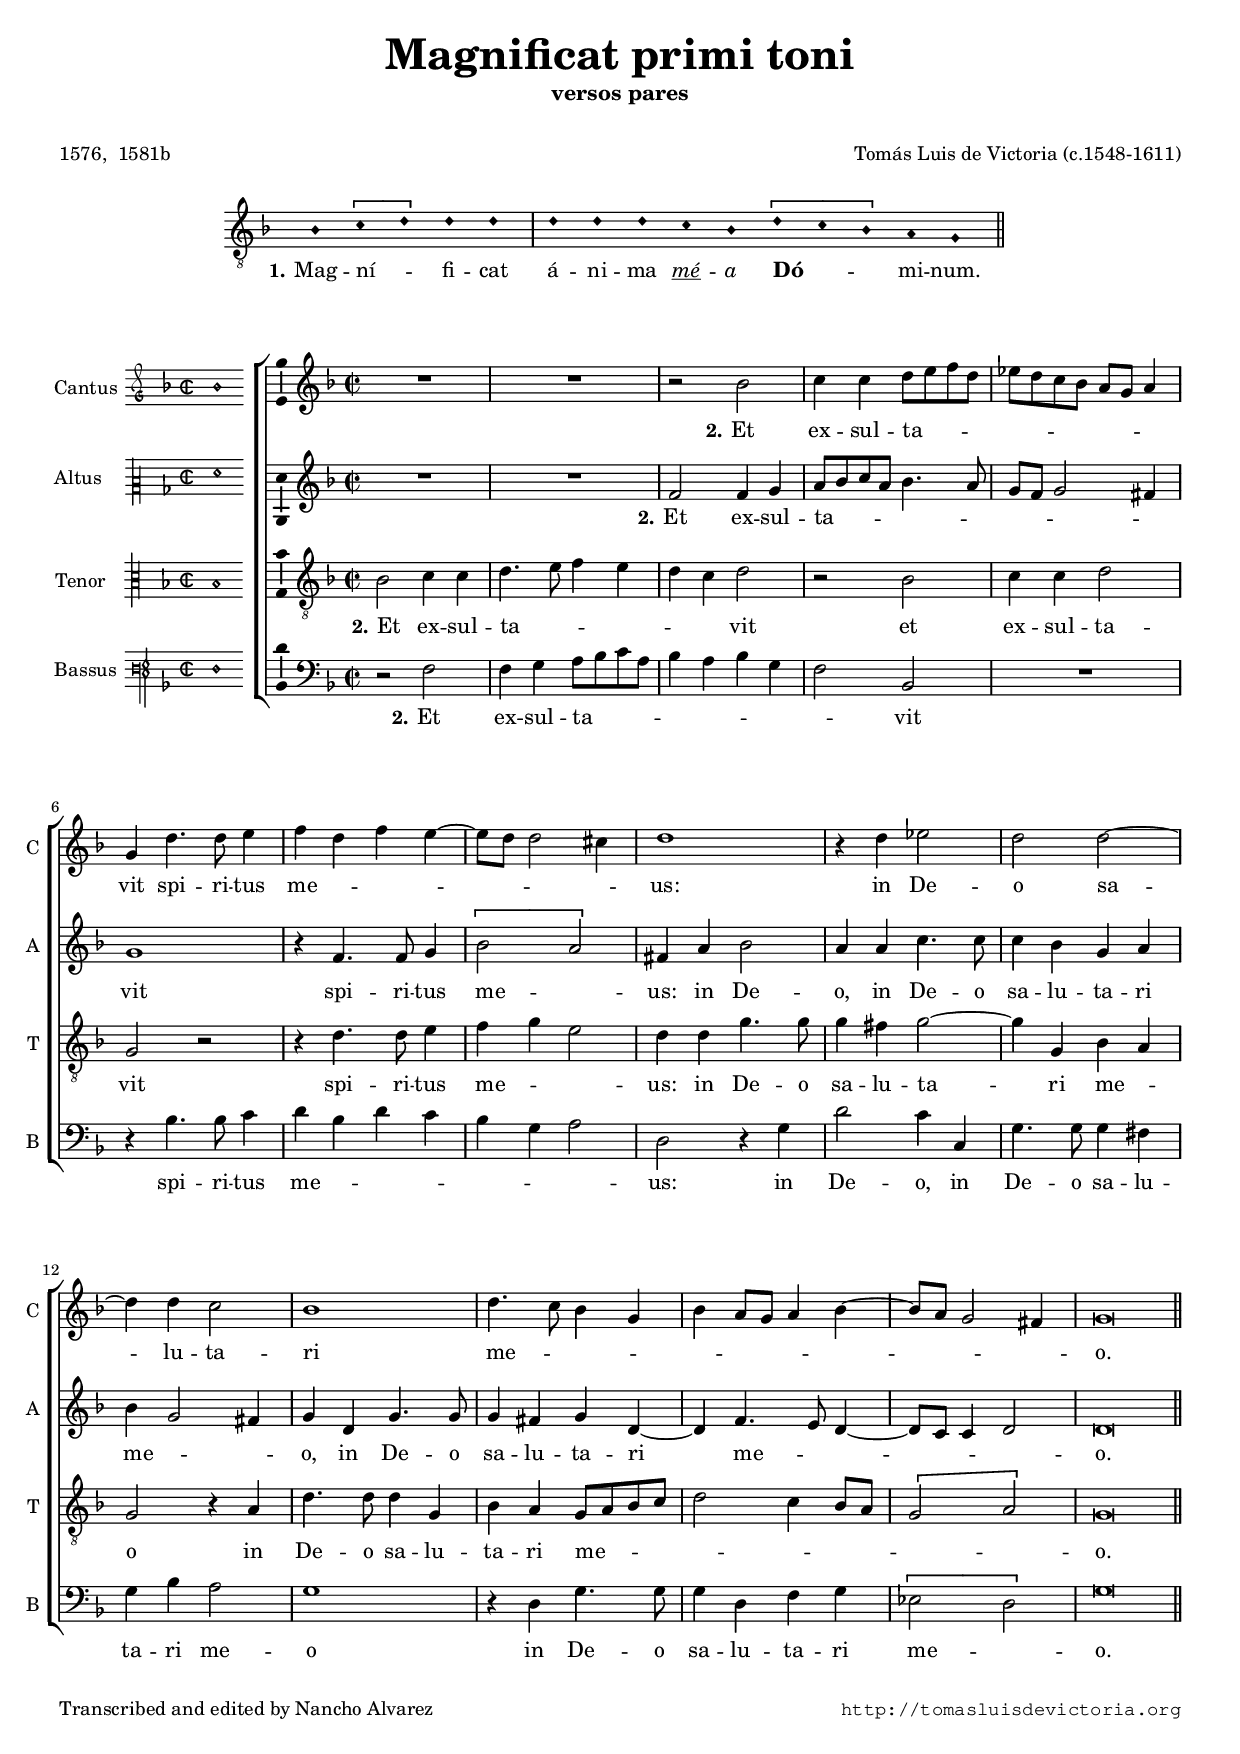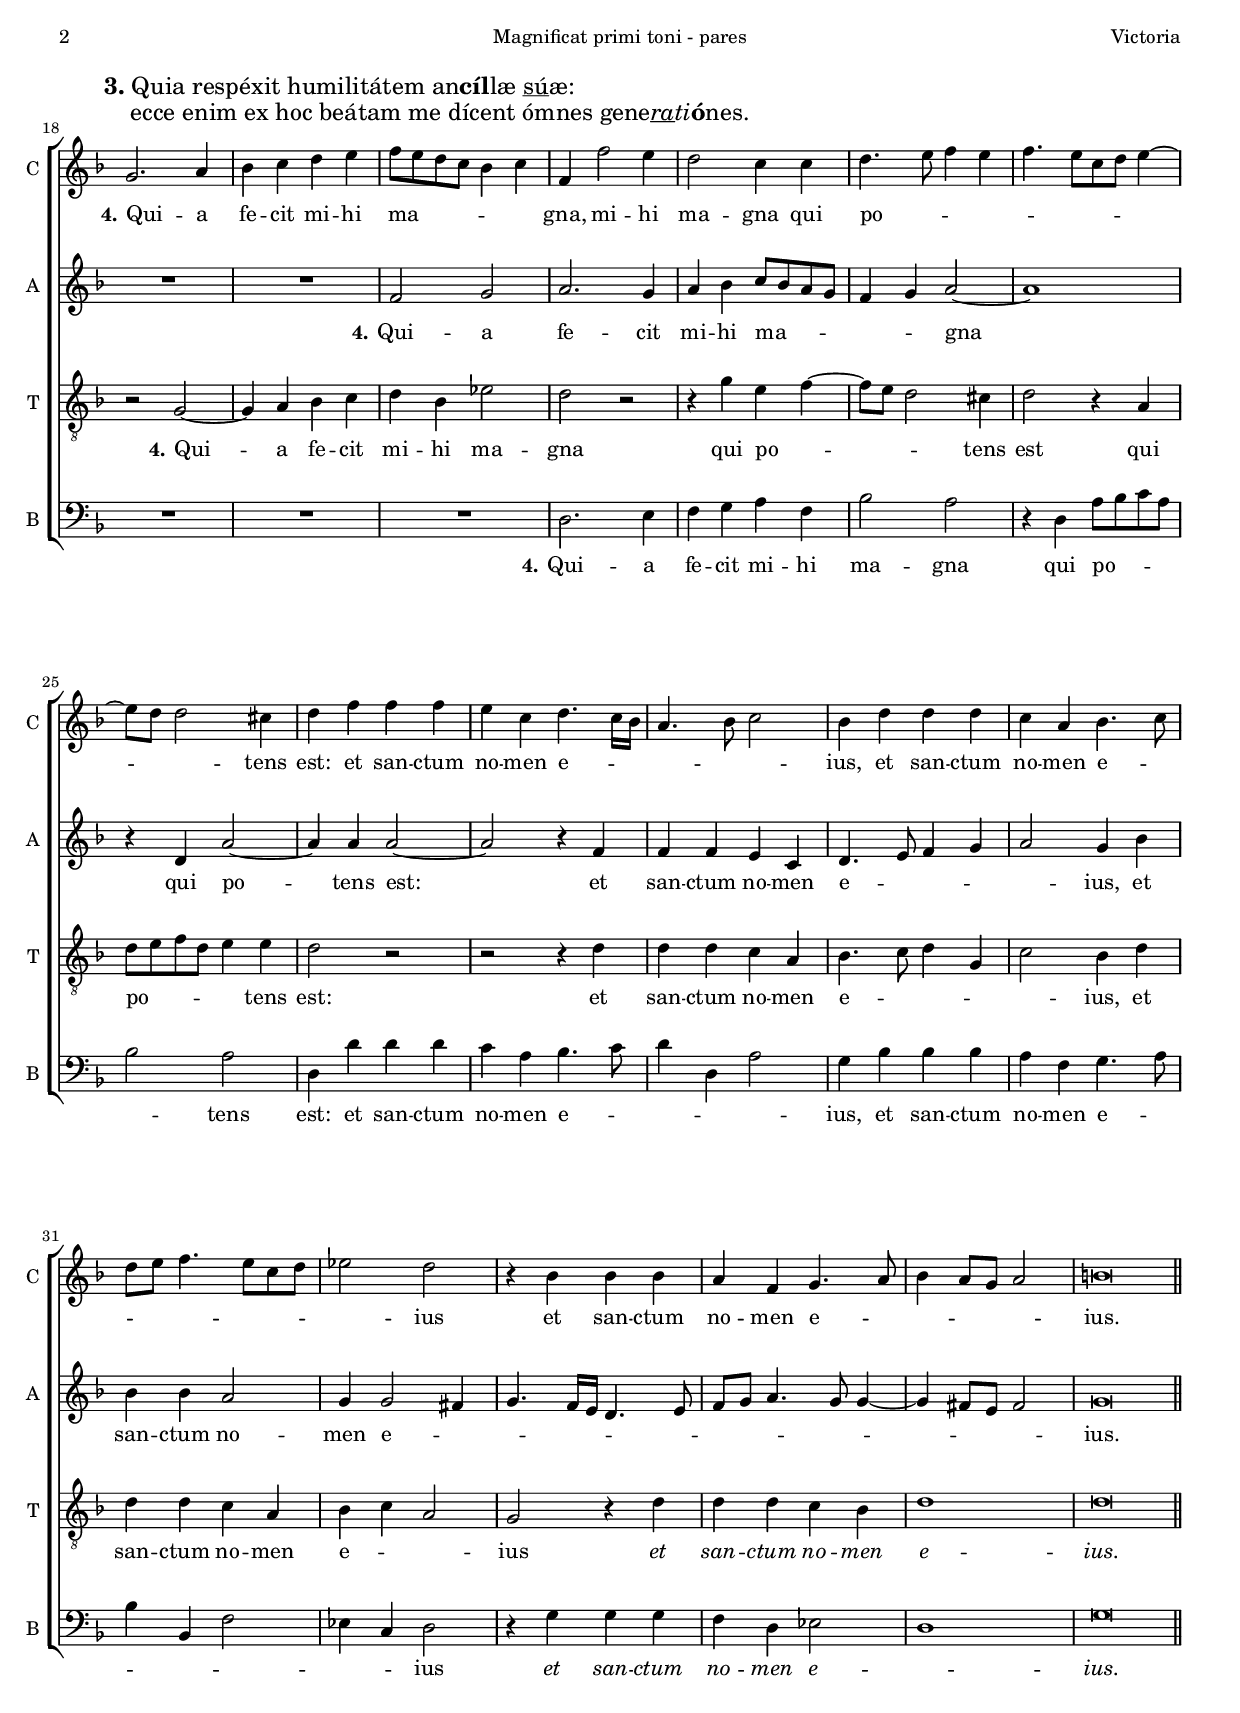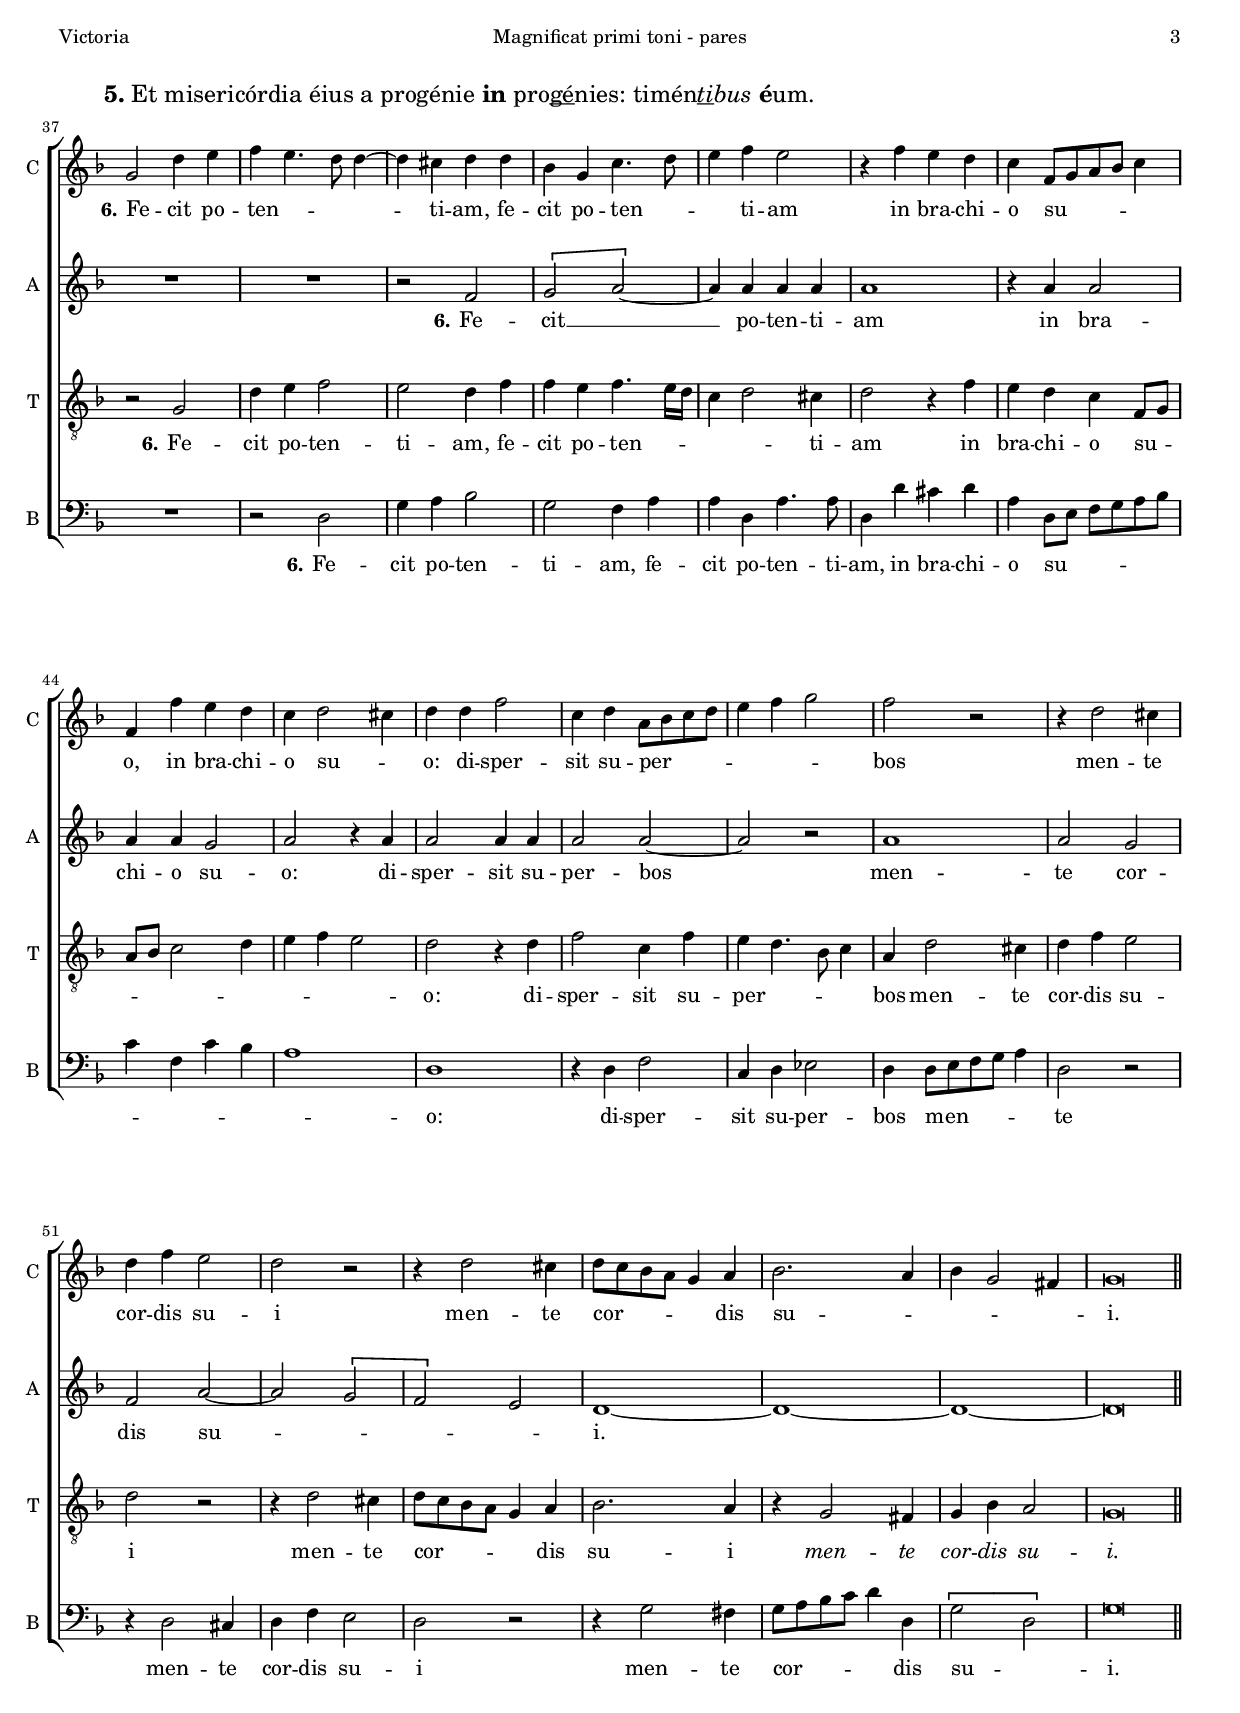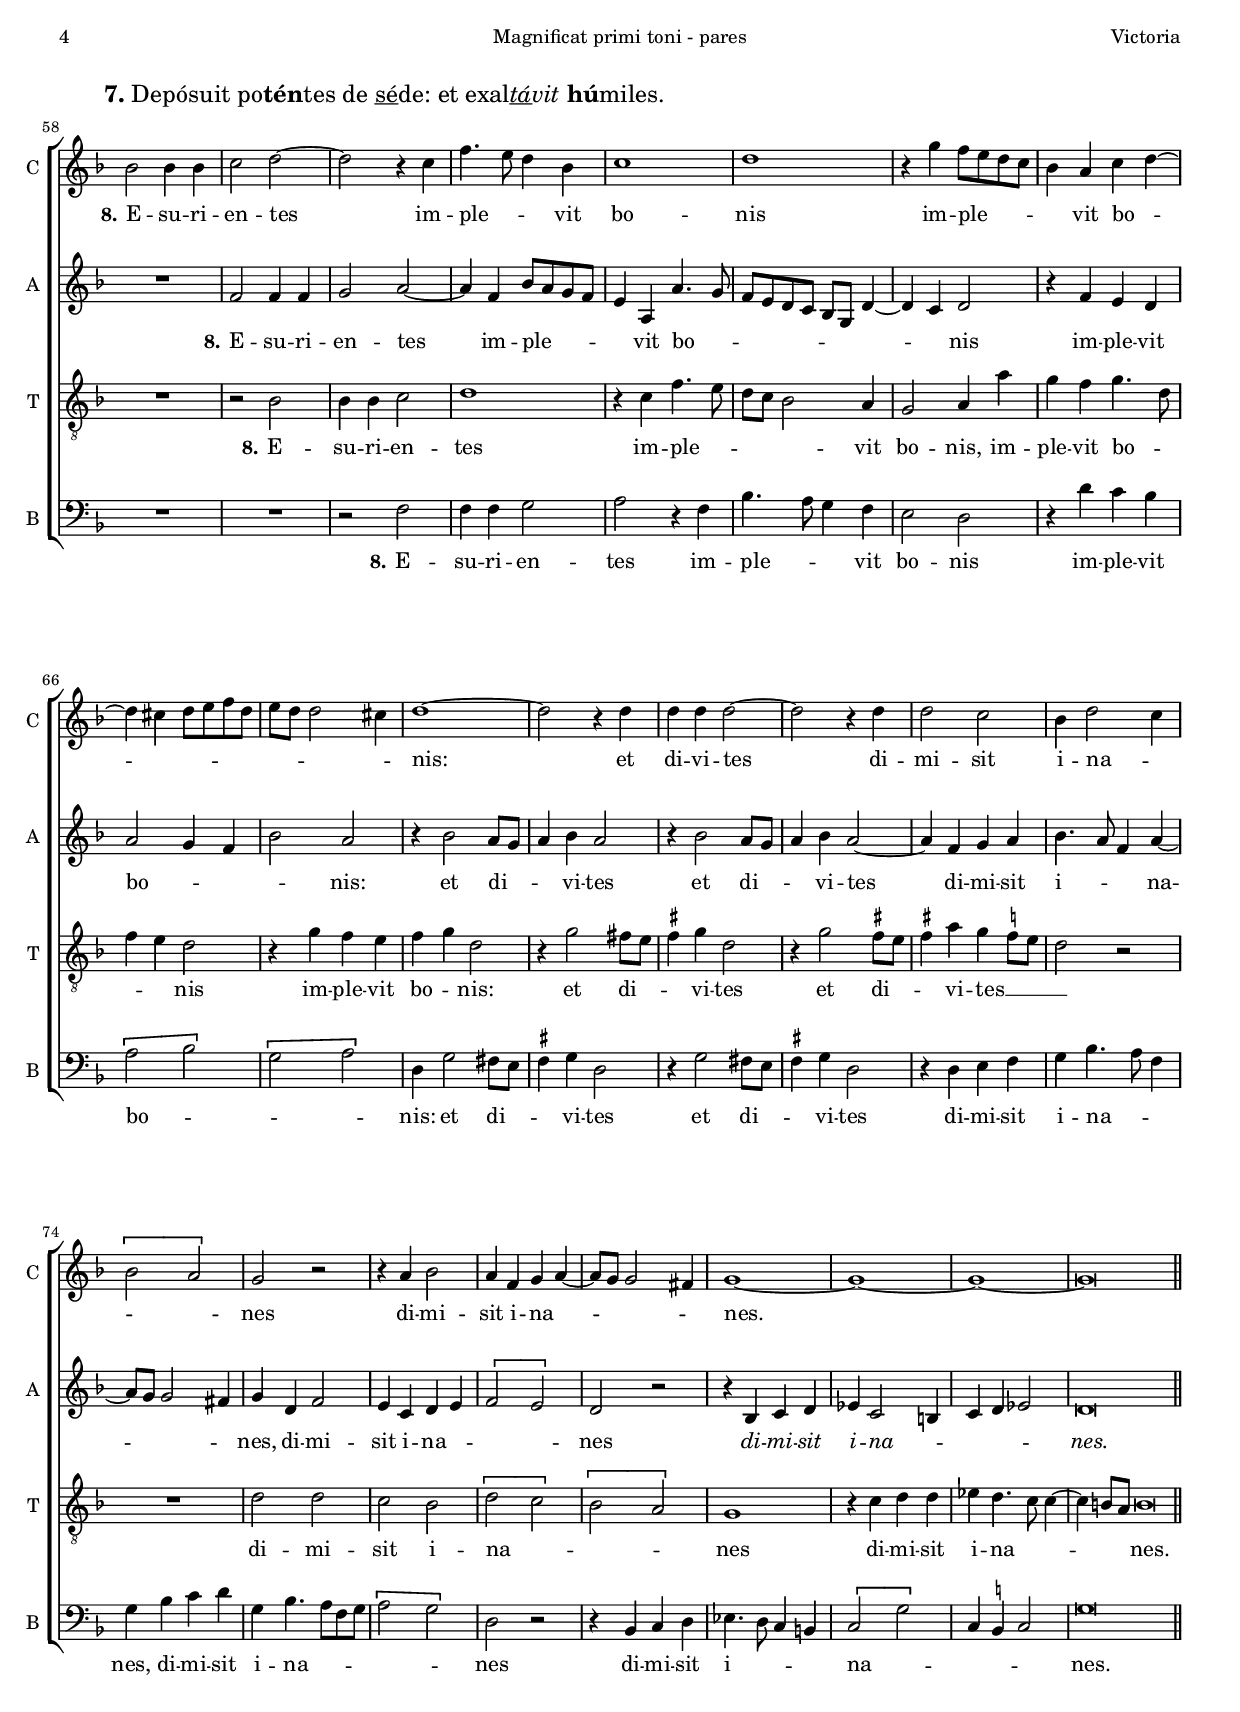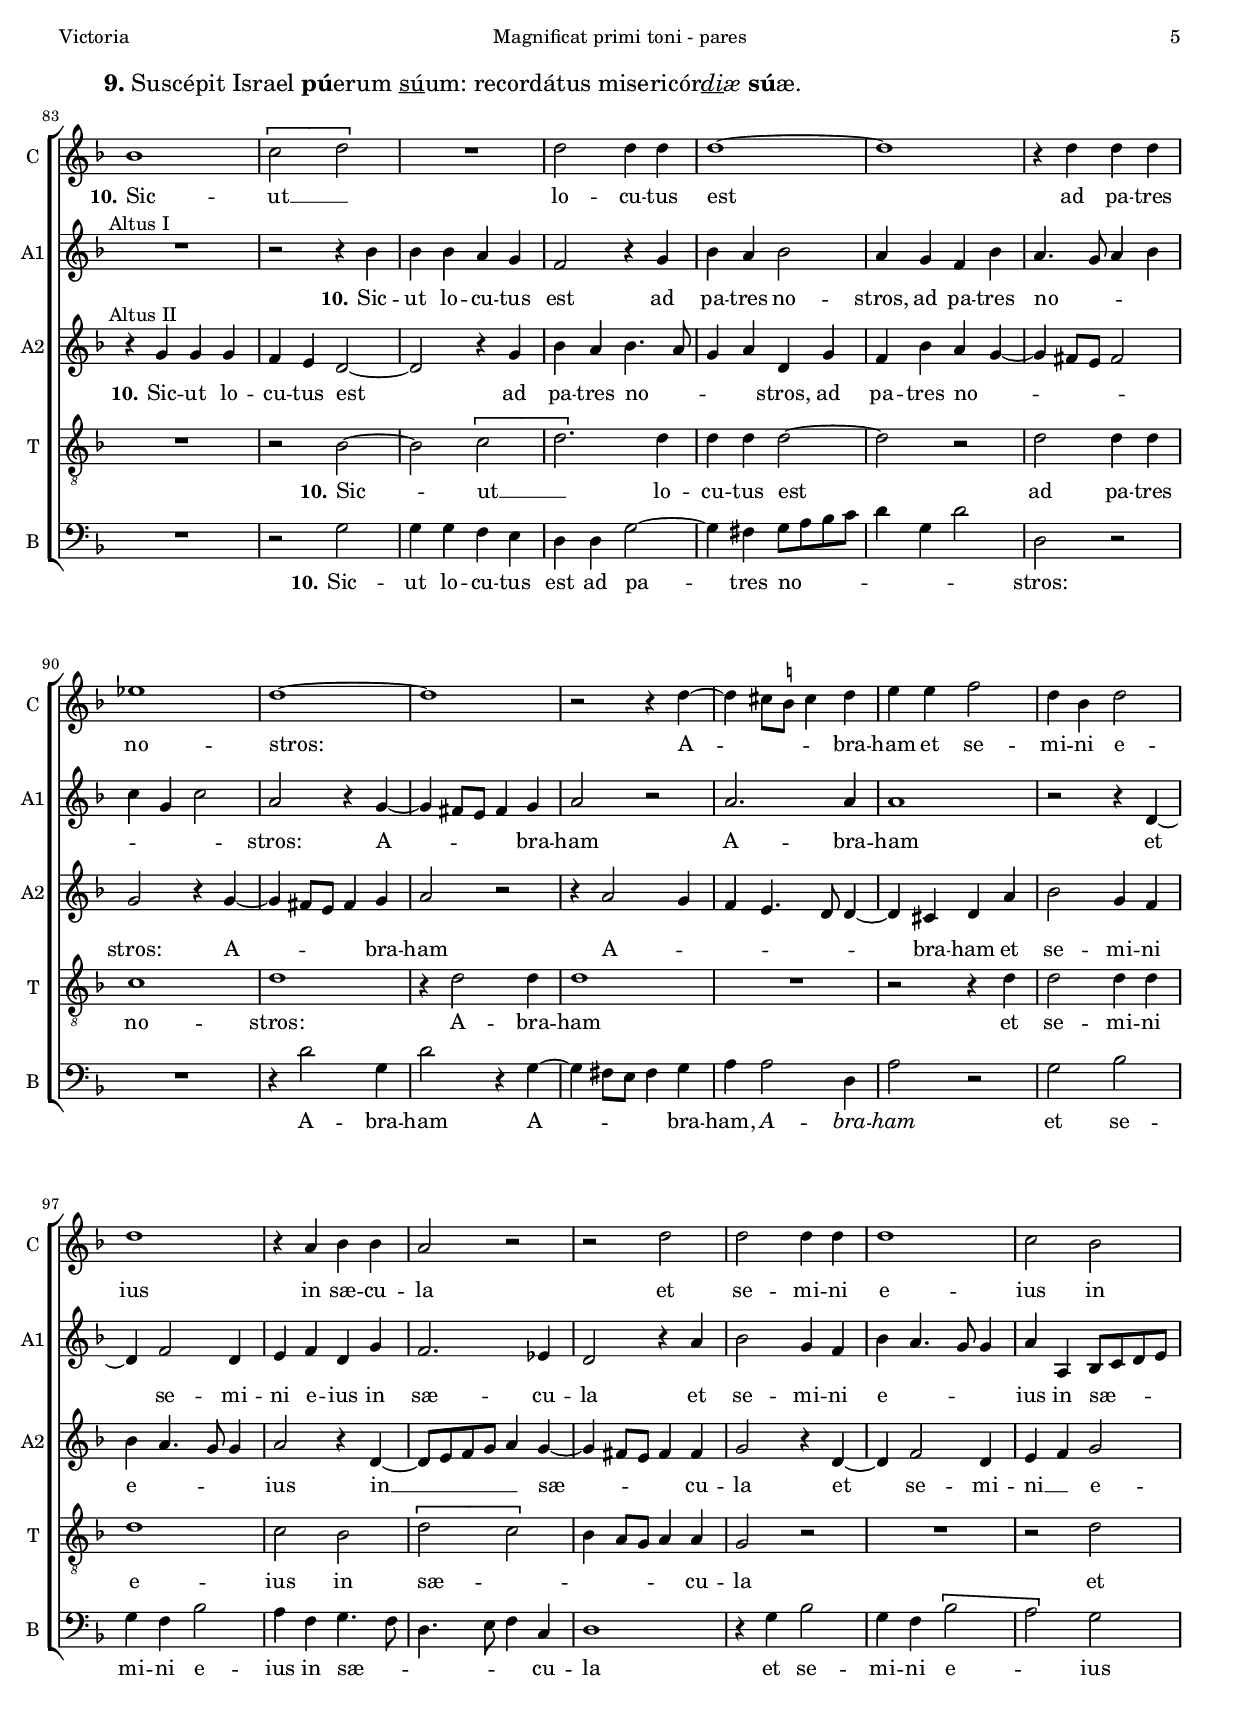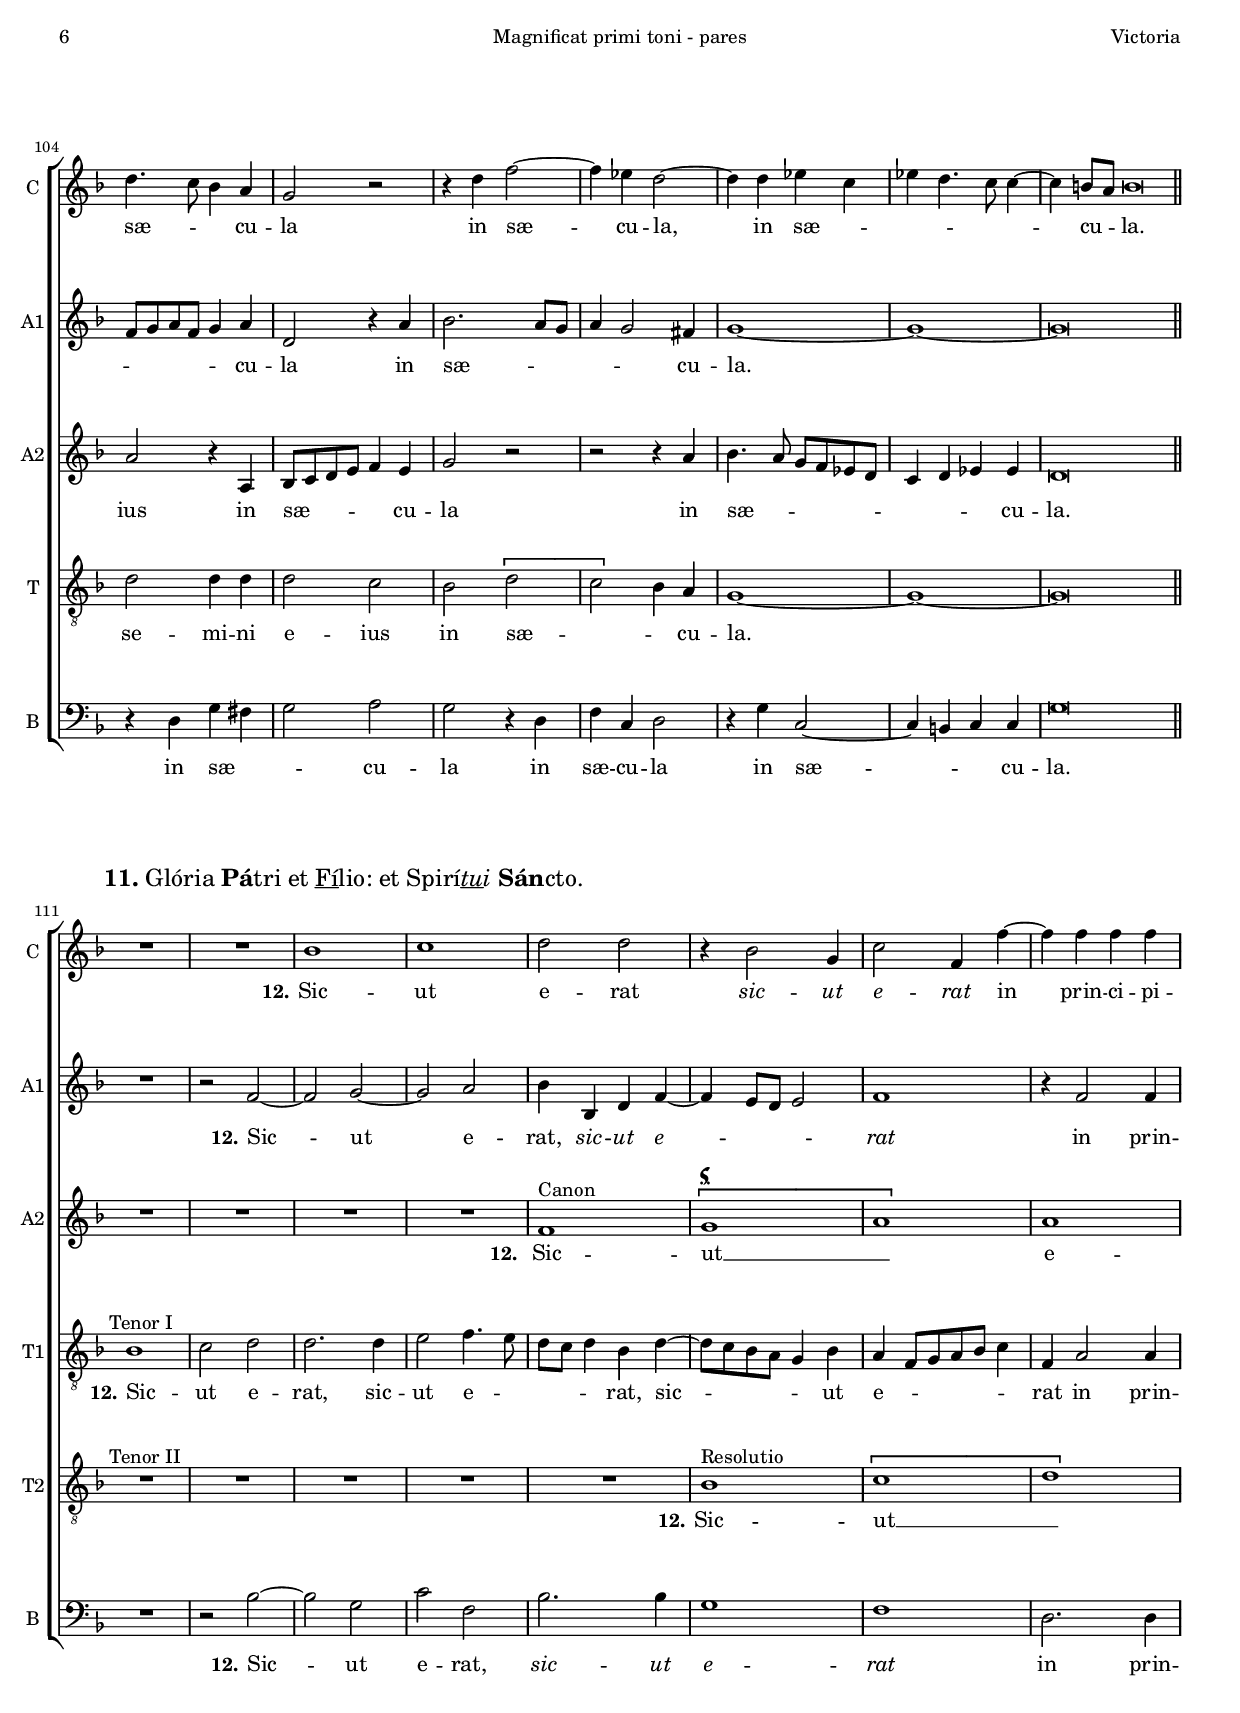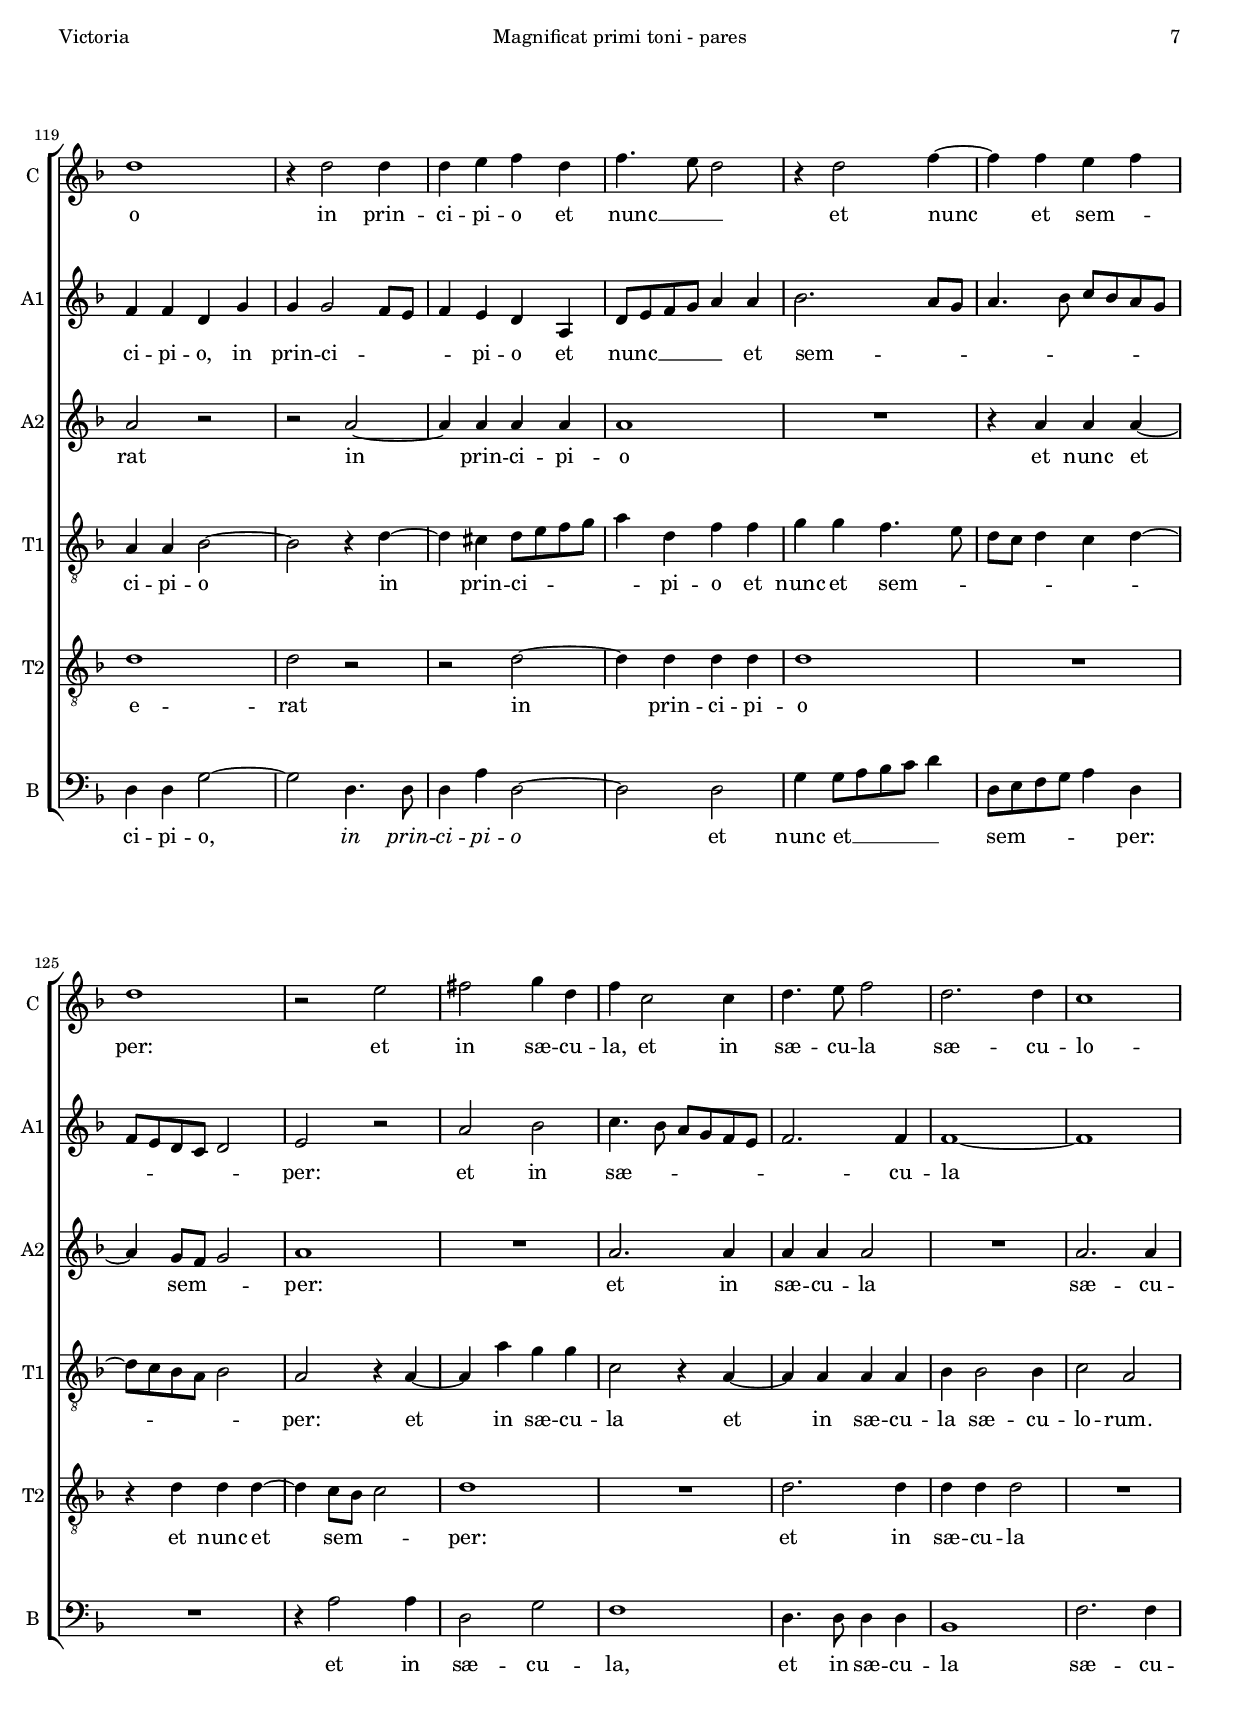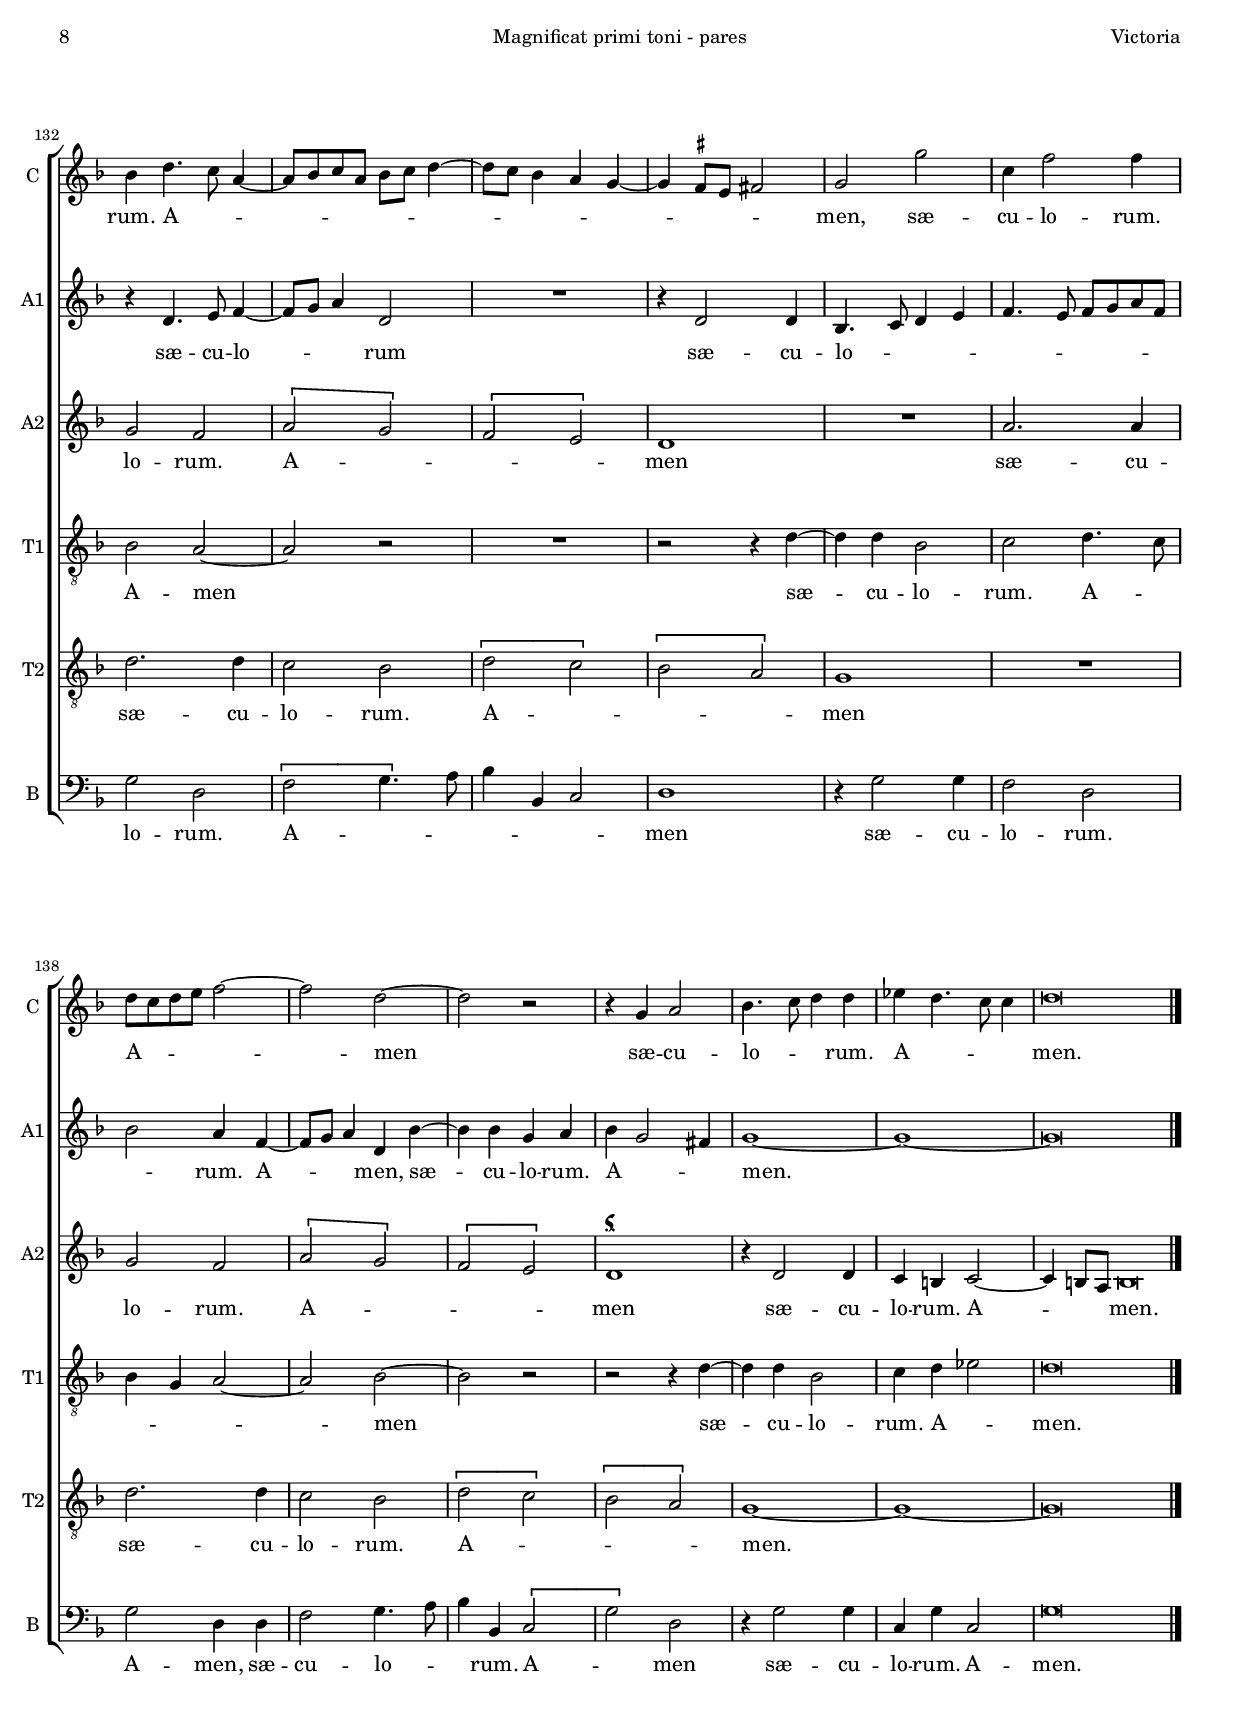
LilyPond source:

\version "2.22.0"

#(set-default-paper-size "a4")
#(set-global-staff-size 16.6)
#(ly:set-option 'point-and-click #f)
%mobile -s13.5 -i2.5 -m7

italicas=\override LyricText.font-shape = #'italic
rectas=\override LyricText.font-shape = #'upright
ss=\once \set suggestAccidentals = ##t
incipitwidth = 20
mtempo={\tempo 4 = 100}
mtempob={\tempo 4 = 50}
mtempoc={\tempo 4 = 150}
mt=#(define-music-function (offset) (number?) ; move lyric text
      #{ \once \override LyricText.X-offset = -$offset #})

htitle="Magnificat primi toni - pares"
hcomposer="Victoria"

\header {
	title=\markup{\fontsize #3 "Magnificat primi toni"}
	subtitle="versos pares"
	subsubtitle=\markup{\null \vspace #1 }
	composer="Tomás Luis de Victoria (c.1548-1611)"
        pdfauthor=\composer
	%opus="(-)"
	poet=\markup{"1576,  1581b"}
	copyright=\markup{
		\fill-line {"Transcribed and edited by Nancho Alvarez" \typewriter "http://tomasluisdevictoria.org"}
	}
%	tagline=""
}

\markup{\null \vspace #.4 }

\score {\transpose c c {
<<
         \new Voice = "canto" {
         	 %\set Staff.instrumentName=""
                 \override Staff.TimeSignature.transparent = ##t
                 \override Stem.transparent = ##t
                 \set Score.timing = ##f
                 \override NoteHead.style = #'neomensural         
                 \clef "G_8" 
                 \key d \minor
                 bes \[c' d'\] d' d' \bar "|"
                 d' d' d' c' bes \[d' c' bes\] a g
                 \bar "||"
         }
         \new Lyrics \lyricsto "canto" { 
                \set stanza = "1." Mag -- ní -- _  fi -- cat 
                á -- ni -- ma \markup{\italic \underline mé} -- \markup{\italic a} \markup{\bold Dó} -- _ _ mi -- num.
         }
>>
        }%transpose

\layout {
        \override LigatureBracket.padding = #1
        line-width=16\cm 
        indent=2.8\cm
        ragged-right = ##f
		%tablet line-width=13.5\cm
		%tablet indent=3.0\cm
}
}

%tablet \pageBreak

	

global={
  \override Score.RehearsalMark.self-alignment-X=#left
  \override Score.RehearsalMark.padding=#5
  \override Score.TimeSignature.break-visibility=#end-of-line-invisible
  
  \key f \major \time 2/2
        \skip 1*17 \bar "||" \pageBreak
	\skip 1*19 \bar "||" \break
	\skip 1*21 \bar "||" \break
	\skip 1*25 \bar "||" \break
	\skip 1*28 \bar "||" \break
	\skip 1*34 \bar "|."
}

cantus=\relative c'' {
	R1*4/4
	R1*4/4
	r2 bes
	c4 c d8 e f d
%5
	es d c bes a g a4
	g d'4. d8 e4
	f d f e ~
	e8 d d2 cis4
	d1
%10
	r4 d es2
	d d ~
	d4 d c2
	bes1
	d4. c8 bes4 g
%15
	bes a8 g a4 bes ~
	bes8 a g2 fis4
	g\breve*1/2
	\once \override Score.RehearsalMark.padding=#3
	\mark \markup{\column{\concat {\bold "3." " Quia respéxit humilitátem an" \bold "cíl" "læ " \underline "sú" "æ:"} \raise #-1 \concat{ \hspace #3 "ecce enim ex hoc beátam me dícent ómnes gene" \underline \italic "ra" \italic "ti" \bold "ó" "nes."}}}
        %\mark \markup{\concat {\bold "3." " Quia respéxit humilitátem an" \bold "cíl" "læ " \underline "sú" "æ: ecce enim ex hoc beátam me dícent ómnes gene" \underline \italic "ra" \italic "ti" \bold "ó" "nes."}}
        g2. a4
	bes c d e
%20
	f8 e d c bes4 c
	f, f'2 e4
	d2 c4 c
	d4. e8 f4 e
	f4.  e8[ c d] e4 ~
%25
	e8 d8 d2 cis4
	d f f f
	e c d4. c16 bes
	a4. bes8 c2
	bes4 d d d
%30
	c a bes4. c8
	d e f4. e8 c d
	es2 d
	r4 bes bes bes
	a f g4. a8
%35
	bes4 a8 g a2
	b\breve*1/2
	\mark \markup{\concat {\bold "5." " Et misericórdia éius a progénie " \bold "in" " pro" \underline "gé" "nies: timén" \underline \italic "ti" \italic "bus " \bold "é" "um."}}
	g2 d'4 e
	f e4. d8 d4 ~
	d cis d d
%40
	bes g c4. d8
	e4 f e2
	r4 f e d
	c  f,8[ g a bes] c4
	f, f' e d
%45
	c d2 cis4
	d d f2
	c4 d a8 bes c d
	e4 f g2
	f r
%50
	r4 d2 cis4
	d f e2
	d r
	r4 d2 cis4
	d8 c bes a g4 a
%55
	bes2. a4
	bes g2 fis4
	g\breve*1/2
	\mark \markup{\concat {\bold "7." " Depósuit po" \bold "tén" "tes de " \underline "sé" "de: et exal" \underline \italic "tá" \italic "vit " \bold "hú" "miles."}}
	bes2 bes4 bes
	c2 d ~
%60
	d r4 c
	f4. e8 d4 bes
	c1
	d
	r4 g f8 e d c
%65
	bes4 a c d ~
	d cis d8 e f d
	e d d2 cis4
	d1 ~
	d2 r4 d
%70
	d d d2 ~
	d r4 d
	d2 c
	bes4 d2 c4
	\[bes2 a\]
%75
	g r
	r4 a bes2
	a4 f g a ~
	a8 g g2 fis4
	g1 ~
%80
	g ~
	g ~
	g\breve*1/2
	\mark \markup{\concat {\bold "9." " Suscépit Israel " \bold "pú" "erum " \underline "sú" "um: recordátus misericór" \underline \italic "di" \italic "æ " \bold "sú" "æ."}}
	bes1
	\[c2 d\]
%85
	R1*4/4
	d2 d4 d
	d1 ~
	d
	r4 d d d
%90
	es1
	d ~
	d
	r2 r4 d ~
	d cis8 \ss b cis4 d
%95
	e e f2
	d4 bes d2
	d1
	r4 a bes bes
	a2 r
%100
	r d
	d d4 d
	d1
	c2 bes
	d4. c8 bes4 a
%105
	g2 r
	r4 d' f2 ~
	f4 es d2 ~
	d4 d es c
	es d4. c8 c4 ~
%110
	c b8 a \mtempob b\breve*1/4 \mtempo
	\mark \markup{\concat {\bold "11." " Glória " \bold "Pá" "tri et " \underline "Fí" "lio: et Spirí" \underline \italic "tu" \italic "i " \bold "Sán" "cto."}}
	R1*4/4
	R1*4/4
	bes1
	c
%115
	d2 d
	r4 bes2 g4
	c2 f,4 f' ~
	f f f f
	d1
%120
	r4 d2 d4
	d e f d
	f4. e8 d2
	r4 d2 f4 ~
	f f e f
%125
	d1
	r2 e
	fis g4 d
	f c2 c4
	d4. e8 f2
%130
	d2. d4
	c1
	bes4 d4. c8 a4 ~
	a8 bes c a bes c d4 ~
	d8 c bes4 a g ~
%135
	g \ss fis8 e fis!2 % en 1576 no hay ningun sostenido
	g g'
	c,4 f2 f4
	d8 c d e f2 ~
	f d ~
%140
	d r
	r4 g, a2
	bes4. c8 d4 d
	es d4. c8 c4
	d\breve*1/2
}

altus=\relative c' {
	R1*4/4
	R1*4/4
	f2 f4 g
	a8 bes c a bes4. a8
%5
	g f g2 fis4
	g1
	r4 f4. f8 g4
	\[bes2 a\]
	fis4 a bes2
%10
	a4 a c4. c8
	c4 bes g a
	bes g2 fis4
	g d g4. g8
	g4 fis g d ~
%15
	d f4. e8 d4 ~
	d8 c c4 d2
	d\breve*1/2
	R1*4/4
	R1*4/4
%20
	f2 g
	a2. g4
	a bes c8 bes a g
	f4 g a2 ~
	a1
%25
	r4 d, a'2 ~
	a4 a a2 ~
	a r4 f
	f f e c
	d4. e8 f4 g
%30
	a2 g4 bes
	bes bes a2
	g4 g2 fis4
	g4. f16 e d4. e8
	f g a4. g8 g4 ~
%35
	g fis8 e fis2
	g\breve*1/2
	R1*4/4
	R1*4/4
	r2 f
%40
	\[g a ~ \]
	a4 a a a
	a1
	r4 a a2
	a4 a g2
%45
	a r4 a
	a2 a4 a
	a2 a ~
	a r
	a1
%50
	a2 g
	f a ~
	a \[g
	f\] e
	d1 ~
%55
	d ~
	d ~
	d\breve*1/2
	R1*4/4
	f2 f4 f
%60
	g2 a ~
	a4 f bes8 a g f
	e4 a, a'4. g8
	f e d c bes g d'4 ~
	d c d2
%65
	r4 f e d
	a'2 g4 f
	bes2 a
	r4 bes2 a8 g
	a4 bes a2
%70
	r4 bes2 a8 g
	a4 bes a2 ~
	a4 f g a
	bes4. a8 f4 a ~
	a8 g g2 fis4
%75
	g d f2
	e4 c d e
	\[f2 e\]
	d r
	r4 bes c d
%80
	es c2 b4
	c d es2
	d\breve*1/2
	\set Staff.shortInstrumentName="A1"
	\once \override Score.TextScript.X-offset = #-2
	s4*0^\markup{"Altus I"}
	R1*4/4
	r2 r4 bes'
%85
	bes bes a g
	f2 r4 g
	bes a bes2
	a4 g f bes
	a4. g8 a4 bes
%90
	c g c2
	a r4 g ~
	g fis8 e fis4 g
	a2 r
	a2. a4
%95
	a1
	r2 r4 d, ~
	d f2 d4
	e f d g
	f2. es4
%100
	d2 r4 a'
	bes2 g4 f
	bes a4. g8 g4
	a a, bes8 c d e
	f g a f g4 a
%105
	d,2 r4 a'
	bes2. a8 g
	a4 g2 fis4
	g1 ~
	g ~
%110
	g\breve*1/2
	R1*4/4
	r2 f ~
	f g ~
	g a
%115
	bes4 bes, d f ~
	f e8 d e2
	f1
	r4 f2 f4
	f f d g
%120
	g g2 f8 e
	f4 e d a
	d8 e f g a4 a
	bes2. a8 g
	a4. bes8 c bes a g
%125
	f e d c d2
	e r
	a bes
	c4. bes8 a g f e
	f2. f4
%130
	f1 ~
	f
	r4 d4. e8 f4 ~
	f8 g a4 d,2
	R1*4/4
%135
	r4 d2 d4
	bes4. c8 d4 e
	f4. e8 f g a f
	bes2 a4 f ~
	f8 g a4 d, bes' ~
%140
	bes bes g a
	bes g2 fis4
	g1 ~
	g ~
	g\breve*1/2
}

altusdos=\relative c'' {
	R1*4/4
	R1*4/4
	R1*4/4
	R1*4/4
%5
	R1*4/4
	R1*4/4
	R1*4/4
	R1*4/4
	R1*4/4
%10
	R1*4/4
	R1*4/4
	R1*4/4
	R1*4/4
	R1*4/4
%15
	R1*4/4
	R1*4/4
	R1*4/4
	R1*4/4
	R1*4/4
%20
	R1*4/4
	R1*4/4
	R1*4/4
	R1*4/4
	R1*4/4
%25
	R1*4/4
	R1*4/4
	R1*4/4
	R1*4/4
	R1*4/4
%30
	R1*4/4
	R1*4/4
	R1*4/4
	R1*4/4
	R1*4/4
%35
	R1*4/4
	R1*4/4
	R1*4/4
	R1*4/4
	R1*4/4
%40
	R1*4/4
	R1*4/4
	R1*4/4
	R1*4/4
	R1*4/4
%45
	R1*4/4
	R1*4/4
	R1*4/4
	R1*4/4
	R1*4/4
%50
	R1*4/4
	R1*4/4
	R1*4/4
	R1*4/4
	R1*4/4
%55
	R1*4/4
	R1*4/4
	R1*4/4
	R1*4/4
	R1*4/4
%60
	R1*4/4
	R1*4/4
	R1*4/4
	R1*4/4
	R1*4/4
%65
	R1*4/4
	R1*4/4
	R1*4/4
	R1*4/4
	R1*4/4
%70
	R1*4/4
	R1*4/4
	R1*4/4
	R1*4/4
	R1*4/4
%75
	R1*4/4
	R1*4/4
	R1*4/4
	R1*4/4
	R1*4/4
%80
	R1*4/4
	R1*4/4
	R1*4/4
	s4*0^\markup{"Altus II"}
	r4 g g g
	f e d2 ~
%85
	d r4 g
	bes a bes4. a8
	g4 a d, g
	f bes a g ~
	g fis8 e fis2
%90
	g r4 g ~
	g fis8 e fis4 g
	a2 r
	r4 a2 g4
	f e4. d8 d4 ~
%95
	d cis d a'
	bes2 g4 f
	bes a4. g8 g4
	a2 r4 d, ~
	d8 e f g a4 g ~
%100
	g fis8 e fis4 fis
	g2 r4 d ~
	d f2 d4
	e f g2
	a r4 a,
%105
	bes8 c d e f4 e
	g2 r
	r r4 a
	bes4. a8 g f es d
	c4 d es es
%110
	d\breve*1/2
	R1*4/4
	R1*4/4
	R1*4/4
	R1*4/4
%115
	f1^\markup{"Canon"}
	\[g^\markup{\hspace #.5 \fontsize #-2 \musicglyph "scripts.usignumcongruentiae" }
	a\]
	a
	a2 r
%120
	r a ~
	a4 a a a
	a1
	R1*4/4
	r4 a a a ~
%125
	a g8 f g2
	a1
	R1*4/4
	a2. a4
	a a a2
%130
	R1*4/4
	a2. a4
	g2 f
	\[a g\]
	\[f e\]
%135
	d1
	R1*4/4
	a'2. a4
	g2 f
	\[a g\]
%140
	\[f e\]
	d1^\markup{\hspace #.5 \fontsize #-2 \musicglyph "scripts.usignumcongruentiae" }
	r4 d2 d4
	c b c2 ~
	c4 b8 a \mtempob b\breve*1/4
}

tenor=\relative c' {
	bes2 c4 c
	d4. e8 f4 e
	d c d2
	r bes
%5
	c4 c d2
	g, r
	r4 d'4. d8 e4
	f g e2
	d4 d g4. g8
%10
	g4 fis g2 ~
	g4 g, bes a
	g2 r4 a
	d4. d8 d4 g,
	bes a g8 a bes c
%15
	d2 c4 bes8 a
	\[g2 a\]
	g\breve*1/2
	r2 g ~
	g4 a bes c
%20
	d bes es2
	d r
	r4 g e f ~
	f8 e d2 cis4
	d2 r4 a
%25
	d8 e f d e4 e
	d2 r
	r r4 d
	d d c a
	bes4. c8 d4 g,
%30
	c2 bes4 d
	d d c a
	bes c a2
	g r4 d'
	d d c bes
%35
	d1
	d\breve*1/2
	r2 g,
	d'4 e f2
	e d4 f
%40
	f e f4. e16 d
	c4 d2 cis4
	d2 r4 f
	e d c f,8 g
	a bes c2 d4
%45
	e f e2
	d r4 d
	f2 c4 f
	e d4. bes8 c4
	a d2 cis4
%50
	d f e2
	d r
	r4 d2 cis4
	d8 c bes a g4 a
	bes2. a4
%55
	r g2 fis4
	g bes a2
	g\breve*1/2
	R1*4/4
	r2 bes
%60
	bes4 bes c2
	d1
	r4 c f4. e8
	d c bes2 a4
	g2 a4 a'
%65
	g f g4. d8
	f4 e d2
	r4 g f e
	f g d2
	r4 g2 fis8 e
%70
	\ss fis4 g d2
	r4 g2 \ss fis8 e % sostenido en 1576
	\ss fis4 a g \ss f8 e
	d2 r
	R1*4/4
%75
	d2 d
	c bes
	\[d c\]
	\[bes a\]
	g1
%80
	r4 c d d
	es d4. c8 c4 ~
	c b8 a \mtempob b\breve*1/4 \mtempo
	R1*4/4
	r2 bes ~
%85
	bes \[c
	d2.\] d4
	d d d2 ~
	d r
	d d4 d
%90
	c1
	d
	r4 d2 d4
	d1
	R1*4/4
%95
	r2 r4 d
	d2 d4 d
	d1
	c2 bes
	\[d c\]
%100
	bes4 a8 g a4 a
	g2 r
	R1*4/4
	r2 d'
	d d4 d
%105
	d2 c
	bes \[d
	c\] bes4 a
	g1 ~
	g ~
%110
	g\breve*1/2
	\set Staff.shortInstrumentName="T1"
	\once \override Score.TextScript.X-offset = #-2
	s4*0^\markup{"Tenor I"}
	bes1
	c2 d
	d2. d4
	e2 f4. e8
%115
	d c d4 bes d ~
	d8 c bes a g4 bes
	a  f8[ g a bes] c4
	f, a2 a4
	a a bes2 ~
%120
	bes r4 d ~
	d cis d8 e f g
	a4 d, f f
	g g f4. e8
	d c d4 c d ~
%125
	d8 c bes a bes2
	a r4 a ~
	a a' g g
	c,2 r4 a ~
	a a a a
%130
	bes bes2 bes4
	c2 a
	bes a ~
	a r
	R1*4/4
%135
	r2 r4 d ~
	d d bes2
	c d4. c8
	bes4 g a2 ~
	a bes ~
%140
	bes r
	r r4 d ~
	d d bes2
	c4 d es2
	d\breve*1/2
}

tenordos=\relative c' {
	R1*4/4
	R1*4/4
	R1*4/4
	R1*4/4
%5
	R1*4/4
	R1*4/4
	R1*4/4
	R1*4/4
	R1*4/4
%10
	R1*4/4
	R1*4/4
	R1*4/4
	R1*4/4
	R1*4/4
%15
	R1*4/4
	R1*4/4
	R1*4/4
	R1*4/4
	R1*4/4
%20
	R1*4/4
	R1*4/4
	R1*4/4
	R1*4/4
	R1*4/4
%25
	R1*4/4
	R1*4/4
	R1*4/4
	R1*4/4
	R1*4/4
%30
	R1*4/4
	R1*4/4
	R1*4/4
	R1*4/4
	R1*4/4
%35
	R1*4/4
	R1*4/4
	R1*4/4
	R1*4/4
	R1*4/4
%40
	R1*4/4
	R1*4/4
	R1*4/4
	R1*4/4
	R1*4/4
%45
	R1*4/4
	R1*4/4
	R1*4/4
	R1*4/4
	R1*4/4
%50
	R1*4/4
	R1*4/4
	R1*4/4
	R1*4/4
	R1*4/4
%55
	R1*4/4
	R1*4/4
	R1*4/4
	R1*4/4
	R1*4/4
%60
	R1*4/4
	R1*4/4
	R1*4/4
	R1*4/4
	R1*4/4
%65
	R1*4/4
	R1*4/4
	R1*4/4
	R1*4/4
	R1*4/4
%70
	R1*4/4
	R1*4/4
	R1*4/4
	R1*4/4
	R1*4/4
%75
	R1*4/4
	R1*4/4
	R1*4/4
	R1*4/4
	R1*4/4
%80
	R1*4/4
	R1*4/4
	R1*4/4
	R1*4/4
	R1*4/4
%85
	R1*4/4
	R1*4/4
	R1*4/4
	R1*4/4
	R1*4/4
%90
	R1*4/4
	R1*4/4
	R1*4/4
	R1*4/4
	R1*4/4
%95
	R1*4/4
	R1*4/4
	R1*4/4
	R1*4/4
	R1*4/4
%100
	R1*4/4
	R1*4/4
	R1*4/4
	R1*4/4
	R1*4/4
%105
	R1*4/4
	R1*4/4
	R1*4/4
	R1*4/4
	R1*4/4
%110
	R1*4/4
	s4*0^\markup{"Tenor II"}
	R1*4/4
	R1*4/4
	R1*4/4
	R1*4/4
%115
	R1*4/4
	bes1^\markup{"Resolutio"}
	\[c
	d\]
	d
%120
	d2 r
	r d ~
	d4 d d d
	d1
	R1*4/4
%125
	r4 d d d ~
	d c8 bes c2
	d1
	R1*4/4
	d2. d4
%130
	d d d2
	R1*4/4
	d2. d4
	c2 bes
	\[d c\]
%135
	\[bes a\]
	g1
	R1*4/4
	d'2. d4
	c2 bes
%140
	\[d c\]
	\[bes a\]
	g1 ~
	g ~
	g\breve*1/2
}

bassus=\relative c {
	r2 f
	f4 g a8 bes c a
	bes4 a bes g
	f2 bes,
%5
	R1*4/4
	r4 bes'4. bes8 c4
	d bes d c
	bes g a2
	d, r4 g
%10
	d'2 c4 c,
	g'4. g8 g4 fis
	g bes a2
	g1
	r4 d g4. g8
%15
	g4 d f g
	\[es2 d\]
	g\breve*1/2
	R1*4/4
	R1*4/4
%20
	R1*4/4
	d2. e4
	f g a f
	bes2 a
	r4 d, a'8 bes c a
%25
	bes2 a
	d,4 d' d d
	c a bes4. c8
	d4 d, a'2
	g4 bes bes bes
%30
	a f g4. a8
	bes4 bes, f'2
	es4 c d2
	r4 g g g
	f d es2
%35
	d1
	g\breve*1/2
	R1*4/4
	r2 d
	g4 a bes2
%40
	g f4 a
	a d, a'4. a8
	d,4 d' cis d
	a d,8 e f g a bes
	c4 f, c' bes
%45
	a1
	d,
	r4 d f2
	c4 d es2
	d4  d8[ e f g] a4
%50
	d,2 r
	r4 d2 cis4
	d f e2
	d r
	r4 g2 fis4
%55
	g8 a bes c d4 d,
	\[g2 d\]
	g\breve*1/2
	R1*4/4
	R1*4/4
%60
	r2 f
	f4 f g2
	a r4 f
	bes4. a8 g4 f
	e2 d
%65
	r4 d' c bes
	\[a2 bes\]
	\[g a\]
	d,4 g2 fis8 e
	\ss fis4 g d2
%70
	r4 g2 fis8 e
	\ss fis4 g d2
	r4 d e f
	g bes4. a8 f4
	g bes c d
%75
	g, bes4. a8 f g
	\[a2 g\]
	d r
	r4 bes c d
	es4. d8 c4 b
%80
	\[c2 g'\]
	c,4 \ss b c2 % becuadro en 1576
	g'\breve*1/2
	R1*4/4
	r2 g
%85
	g4 g f e
	d d g2 ~
	g4 fis g8 a bes c
	d4 g, d'2
	d, r
%90
	R1*4/4
	r4 d'2 g,4
	d'2 r4 g, ~
	g fis8 e fis4 g
	a a2 d,4
%95
	a'2 r
	g bes
	g4 f bes2
	a4 f g4. f8
	d4. e8 f4 c
%100
	d1
	r4 g bes2
	g4 f \[bes2
	a\] g
	r4 d g fis
%105
	g2 a
	g r4 d
	f c d2
	r4 g c,2 ~
	c4 b c c
%110
	g'\breve*1/2
	R1*4/4
	r2 bes ~
	bes g
	c f,
%115
	bes2. bes4
	g1
	f
	d2. d4
	d d g2 ~
%120
	g d4. d8
	d4 a' d,2 ~
	d d
	g4  g8[ a bes c] d4
	d,8 e f g a4 d,
%125
	R1*4/4
	r4 a'2 a4
	d,2 g
	f1
	d4. d8 d4 d
%130
	bes1
	f'2. f4
	g2 d
	\[f g4.\] a8
	bes4 bes, c2
%135
	d1
	r4 g2 g4
	f2 d
	g d4 d
	f2 g4. a8
%140
	bes4 bes, \[c2
	g'\] d
	r4 g2 g4
	c, g' c,2
	g'\breve*1/2
}

textocantus=\lyricmode{
\set stanza = "2." 
Et  ex -- sul -- ta -- _ _ _ _ _ _ _ _ _ _ vit spi -- ri -- tus \mt #.9 me -- _ _ _ _ _ _ _ us:
in De -- o sa -- _ lu -- ta -- ri \mt #.3 me -- _ _ _ _ _ _ _ _ _ _ _ _ o.
\set stanza = "4." 
\mt #0 Qui -- a fe -- cit mi -- hi \mt #.2 ma -- _ _ _ _ _ gna,
mi -- hi ma -- gna qui po -- _ _ _ _ _ _ _ _ _ _ _ tens est:
et san -- ctum no -- men e -- _ _ _ _ _ ius,
et san -- ctum no -- men e -- _ _ _ _ _ _ _ _ ius % ij en 1581b
et san -- ctum no -- men e -- _ _ _ _ _ ius. % ij en 1581b
\set stanza = "6." 
\mt #0 Fe -- cit po -- \mt #.4 ten -- _ _ _ _ ti -- am,
fe -- cit po -- \mt #.2 ten -- _ _ ti -- am % ij
in bra -- chi -- o su -- _ _ _ _ o,
in bra -- chi -- o su -- _ o: % ij
di -- sper -- sit su -- per -- _ _ _ _ _ _ bos
men -- te cor -- dis su -- i
men -- te cor -- _ _ _ _ dis su -- _ _ _ _ i. % ij
\set stanza = "8." 
\mt #0 E -- su -- ri -- en -- tes _
im -- \mt #.2 ple -- _ _ vit bo -- nis
im -- ple -- _ _ _ _ vit bo -- _ _ _ _ _ _ _ _ _ _ _ nis: _
et di -- vi -- tes _
di -- mi -- sit i -- na -- _ _ _ nes
di -- mi -- sit i -- \mt #.3 na -- _ _ _ _ _ nes. _ _ _ 
\set stanza = "10." 
\mt #.0 Sic -- \mt #.2 ut __ _
lo -- cu -- tus est _
ad pa -- tres no -- stros: _
A -- _ _ _ _ bra -- ham et se -- mi -- ni e -- ius
in sæ -- cu -- la
et se -- mi -- ni e -- ius in \mt #.2 sæ -- _ _ cu -- la
in sæ -- _ cu -- la, _
in \mt #.2 sæ -- _ _ _ _ _ _ \mt #.2 cu -- _ la. % ij
\set stanza = "12." 
Sic -- ut e -- rat
\italicas
sic -- ut e -- rat
\rectas
in _ prin -- ci -- pi -- o
in prin -- ci -- pi -- o % ij
et \mt #1 nunc __ _ _ 
et nunc _
et \mt #.9 sem -- _ per:
et in sæ -- cu -- la,
et in sæ -- cu -- la % ij
sæ -- cu -- lo -- rum.
A -- _ _ _ _ _ _ _ _ _ _ _ _ _ _ _ _ _ _ men,
sæ -- cu -- lo -- rum.
A -- _ _ _ _ _ men _ % ij
sæ -- cu -- lo -- _ _ rum.
A -- _ _ _ \mt #1.2 men. 
}

textoaltus=\lyricmode{
\set stanza = "2." 
Et ex -- sul -- ta -- _ _ _ _ _ _ _ _ _ vit
spi -- ri -- tus \mt #.2 me -- _ us:
in De -- o,
in De -- o sa -- lu -- ta -- ri \mt #.3 me -- _ _ o,
in De -- o sa -- lu -- ta -- ri _ \mt #.2 me -- _ _ _ _ _ _ o.
\set stanza = "4." 
Qui -- a fe -- cit mi -- hi ma -- _ _ _ _ _ gna _
qui po -- _ tens est: _
et san -- ctum no -- men e -- _ _ _ _ ius,
et san -- ctum no -- men e -- _ _ _ _ _ _ _ _ _ _ _ _ _ _ _ ius.
\set stanza = "6." 
Fe -- \mt #.3 cit __ _ _ po -- ten -- ti -- am
in bra -- chi -- o su -- o:
di -- sper -- sit su -- per -- bos _
men -- te cor -- dis su -- _ _ _ _ i. _ _ _ 
\set stanza = "8." 
E -- su -- ri -- en -- tes _
im -- ple -- _ _ _ _ vit bo -- _ _ _ _ _ _ _ _ _ _ nis
im -- ple -- vit bo -- _ _ _ nis: % ij
et di -- _ _ vi -- tes
et \mt #.2 di -- _ _ vi -- tes _ % ij
di -- mi -- sit i -- _ _ \mt #.5 na -- _ _ _ _ nes,
di -- mi -- sit i -- \mt #.6 na -- _ _ _ nes
\italicas
di -- mi -- sit i -- \mt #.1 na -- _ _ _ _ \mt #.7 nes.
\rectas
\set stanza = "10." 
Sic -- ut lo -- cu -- tus est ad pa -- tres no -- stros,
ad pa -- tres no -- _ _ _ _ _ _ stros: % ij
A -- _ _ _ _ bra -- ham
A -- bra -- ham % ij
\mt #.2 et _ se -- mi -- ni e -- ius in sæ -- cu -- la
et se -- mi -- ni e -- _ _ _ ius in sæ -- _ _ _ _ _ _ _ _ cu -- la
in sæ -- _ _ _ _ cu -- la. _ _ 
\set stanza = "12." 
Sic -- _ ut _ e -- rat,
\italicas
sic -- ut e -- _ _ _ _ rat
\rectas
in prin -- ci -- pi -- o,
in prin -- ci -- _ _ _ pi -- o % ij
et \mt #1 nunc __ _ _ _ _ 
et sem -- _ _ _ _ _ _ _ _ _ _ _ _ _ per:
et in \mt #.5 sæ -- _ _ _ _ _ _ cu -- la _
sæ -- cu -- lo -- _ _ _ rum
sæ -- cu -- lo -- _ _ _ _ _ _ _ _ _ _ rum.
A -- _ _ _ men,
sæ -- _ cu -- lo -- rum.
A -- _ _ men. _ _ 
}

textoaltusdos=\lyricmode{
\set stanza = "10." 
Sic -- ut lo -- cu -- tus est _
ad pa -- tres no -- _ _ _ stros,
ad pa -- tres no -- _ _ _ _ _ stros: % ij
A -- _ _ _ _ bra -- ham
A -- _ _ _ _ _ _ bra -- ham % ij
et se -- mi -- ni e -- _ _ _ ius
in __ _ _ _ _ _ sæ -- _ _ _ _ cu -- la
et _ se -- mi -- \mt #.2 ni __ _ e -- ius
in sæ -- _ _ _ _ cu -- la
in sæ -- _ _ _ _ _ _ _ _ cu -- la.
\set stanza = "12." 
Sic -- ut __ _ e -- rat in _ prin -- ci -- pi -- o
et nunc
et _ \mt #.5 sem -- _ _ per:
et in sæ -- cu -- la
sæ -- cu -- lo -- rum.
A -- _ _ _ men
sæ -- cu -- lo -- rum. A -- _ _ _ men % ij en 1581b
sæ -- cu -- lo -- rum. A -- _ _ _ \mt #1.2 men. % ij en 1576 % texto despues de corchea
}

textotenor=\lyricmode{
\set stanza = "2." 
\mt #0 Et ex -- sul -- ta -- _ _ _ _ _ vit
et ex -- sul -- ta -- vit
spi -- ri -- tus \mt #.2 me -- _ _ us:
in De -- o sa -- lu -- ta -- _ ri \mt #.3 me -- _ o
in De -- o sa -- lu -- ta -- ri me -- _ _ _ _ _ _ _ _ _ o.
\set stanza = "4." 
Qui -- _ a fe -- cit mi -- hi ma -- gna
qui po -- _ _ _ _ tens est % 1576: mi -- hi ma -- _ _ _ _ gna
qui po -- _ _ _ _ tens
est:
et san -- ctum no -- men e -- _ _ _ _ ius,
et san -- ctum no -- men e -- _ _ ius % ij
\italicas
et san -- ctum no -- men e -- ius.
\rectas
\set stanza = "6." 
Fe -- cit po -- ten -- ti -- am,
fe -- cit po -- \mt #.3 ten -- _ _ _ _ ti -- am % ij
in bra -- chi -- o su -- _ _ _ _ _ _ _ _ o:
di -- sper -- sit su -- \mt #.6 per -- _ _ _ bos men -- te cor -- dis su -- i
men -- te cor -- _ _ _ _ dis su -- i
\italicas
men -- te cor -- dis su -- i.
\rectas
\set stanza = "8." 
E -- su -- ri -- en -- tes
im -- \mt #.2 ple -- _ _ _ _ vit bo -- nis,
im -- ple -- vit bo -- _ _ _ nis
im -- ple -- vit \mt #.2 bo -- _ nis: % ij
et \mt #.2 di -- _ _ vi -- tes
et \mt #.2 di -- _ _ vi -- \mt #.2 tes __ _ _ _ 
di -- mi -- sit i -- na -- _ _ _ nes
di -- mi -- sit i -- \mt #.3 na -- _ _ _ _ _ \mt #.7 nes.
\set stanza = "10." 
Sic -- _ ut __ _ 
lo -- cu -- tus est _
ad pa -- tres no -- stros:
A -- bra -- ham
et se -- mi -- ni e -- ius in \mt #.2 sæ -- _ _ _ _ _ cu -- la
et se -- mi -- ni e -- ius in sæ -- _ _ cu -- la. _ _ 
\set stanza = "12." 
\mt #.0 Sic -- ut e -- rat,
sic -- ut e -- _ _ _ _ rat, % ij
sic -- _ _ _ _ _ ut e -- _ _ _ _ _ rat in prin -- ci -- pi -- o _
in _ prin -- ci -- _ _ _ _ pi -- o % ij
et nunc
et \mt #.2 sem -- _ _ _ _ _ _ _ _ _ _ _ per:
et _ in sæ -- cu -- la
et _ in sæ -- cu -- la % ij
sæ -- cu -- lo -- rum.
A -- men _
sæ -- _ cu -- lo -- rum.
A -- _ _ _ _ _ men _
sæ -- _ cu -- lo -- rum. A -- _ \mt #1.2 men. % ij
}

textotenordos=\lyricmode{
\set stanza = "12." 
Sic -- ut __ _ e -- rat
in _ prin -- ci -- pi -- o
et nunc
et _ \mt #.6 sem -- _ _ per:
et in sæ -- cu -- la
sæ -- cu -- lo -- rum.
A -- _ _ _ men
sæ -- cu -- lo -- rum.
A -- _ _ _ men. _ _ 
}

textobassus=\lyricmode{
\set stanza = "2." 
Et ex -- sul -- ta -- _ _ _ _ _ _ _ _ vit
spi -- ri -- tus \mt #.5 me -- _ _ _ _ _ _ us:
in
De -- o,
in De -- o sa -- lu -- ta -- ri me -- o
in De -- o sa -- lu -- ta -- ri \mt #.2 me -- _ o.
\set stanza = "4." 
Qui -- a fe -- cit mi -- hi ma -- gna
qui po -- _ _ _ _ tens
est:
et san -- ctum no -- men e -- _ _ _ _ ius,
et san -- ctum no -- men e -- _ _ _ _ _ _ ius % ij
\italicas
et san -- ctum no -- men e -- _ ius.
\rectas
\set stanza = "6." 
Fe -- cit po -- ten -- ti -- am,
fe -- cit po -- ten -- ti -- am, % ij
in bra -- chi -- o su -- _ _ _ _ _ _ _ _ _ _ o:
di -- sper -- sit su -- per -- bos men -- _ _ _ _ te
men -- te cor -- dis su -- i
men -- te cor -- _ _ _ _ dis su -- _ i. % ij
\set stanza = "8." 
E -- su -- ri -- en -- tes
im -- \mt #.2 ple -- _ _ vit bo -- nis
im -- ple -- vit bo -- _ _ _ nis: % ij
et \mt #.2 di -- _ _ vi -- tes
et \mt #.2 di -- _ _ vi -- tes % ij
di -- mi -- sit i -- na -- _ _ nes,
di -- mi -- sit i -- \mt #.2 na -- _ _ _ _ _ nes % ij
di -- mi -- sit i -- _ _ _ \mt #.2 na -- _ _ _ _ \mt #.7 nes.
\set stanza = "10." 
Sic -- ut lo -- cu -- tus est ad pa -- _ tres no -- _ _ _ _ _ _ stros:
A -- bra -- ham
A -- _ _ _ _ bra -- ham, % ij
\italicas
A -- bra -- ham
\rectas
et se -- mi -- ni e -- ius in sæ -- _ _ _ _ cu -- la
et se -- mi -- ni e -- _ ius in \mt #.2 sæ -- _ _ cu -- la
in sæ -- cu -- la
in sæ -- _ _ _ cu -- la. % ij
\set stanza = "12." 
Sic -- _ ut e -- rat,
\italicas
sic -- ut e -- rat
\rectas
in prin -- ci -- pi -- o, _
\italicas
in prin -- ci -- pi -- o _
\rectas
et nunc
et __ _ _ _ _ \mt #.2 sem -- _ _ _ _ per:
et in sæ -- cu -- la,
et in sæ -- cu -- la % ij
sæ -- cu -- lo -- rum.
A -- _ _ _ _ _ men
sæ -- cu -- lo -- rum. A -- men, % ij
sæ -- cu -- lo -- _ _ rum.
A -- _ men
sæ -- cu -- lo -- rum. A -- \mt #1.2 men. % ij
}


  	
  	
  	
incipitcantus=\markup{
	\score{
		{ 
		\set Staff.instrumentName="Cantus "
		\override NoteHead.style = #'neomensural
		\override Staff.TimeSignature.style = #'neomensural
		\cadenzaOn 
		\clef "petrucci-g"
		\key f \major
		\time 2/2
                bes'1
		} 

	\layout { line-width=\incipitwidth indent = 0 }
	}
}

incipitaltus=\markup{
	\score{
		{ 
		\set Staff.instrumentName="Altus    "
		\override NoteHead.style = #'neomensural 
		\override Staff.TimeSignature.style = #'neomensural
		\cadenzaOn 
		\clef "petrucci-c2"
		\key f \major
		\time 2/2
                f'1
		} 
	\layout { line-width=\incipitwidth indent = 0 }
	}
}


incipittenor=\markup{
	\score{
		{ 
		\set Staff.instrumentName="Tenor   "
		\override NoteHead.style = #'neomensural 
		\override Staff.TimeSignature.style = #'neomensural
		\cadenzaOn 
		\clef "petrucci-c3"
		\key f \major
		\time 2/2
                bes1
		} 
	\layout { line-width=\incipitwidth indent=0 }
	}
}

incipitbassus=\markup{
	\score{
		{ 
		\set Staff.instrumentName="Bassus "
		\override NoteHead.style = #'neomensural
		\override Staff.TimeSignature.style = #'neomensural
		\cadenzaOn 
		\clef "petrucci-f3"
		\key f \major
		\time 2/2
                f1
		} 
	\layout { line-width=\incipitwidth indent = 0 }
	}
}

%\layout {
%       \context {\Voice
%               \remove Ligature_bracket_engraver
%               \consists Mensural_ligature_engraver
%       }
%       line-width=\incipitwidth
%       indent = 0
%}

\score {\transpose c' c'{
\new ChoirStaff<<

	\new Staff <<\global
	\new Voice="v1" {
		\set Staff.instrumentName=\incipitcantus
		\set Staff.shortInstrumentName="C "
		\clef "treble"
		\cantus }
	\new Lyrics \lyricsto "v1" {\textocantus }
	>>

        \new Staff <<\global
	\new Voice="v2" {
		\set Staff.instrumentName=\incipitaltus
		\set Staff.shortInstrumentName="A "
		\clef "treble"
		\altus }
	\new Lyrics \lyricsto "v2" {\textoaltus }
	>>
	
	
	\new Staff \with {\remove Ambitus_engraver} <<\global
	\new Voice="v5" {
		%\set Staff.instrumentName=\incipitaltusdos
		\set Staff.shortInstrumentName="A2"
		\clef "treble"
		\altusdos }
	\new Lyrics \lyricsto "v5" {\textoaltusdos }
	>>

	\new Staff <<\global
	\new Voice="v3" {
		\set Staff.instrumentName=\incipittenor
		\set Staff.shortInstrumentName="T "
		\clef "G_8"
		\tenor }
	\new Lyrics \lyricsto "v3" {\textotenor }
	>>

	\new Staff \with {\remove Ambitus_engraver} <<\global
	\new Voice="v6" {
		%\set Staff.instrumentName=\incipittenordos
		\set Staff.shortInstrumentName="T2"
		\clef "G_8"
		\tenordos }
	\new Lyrics \lyricsto "v6" {\textotenordos }
	>>

	\new Staff <<\global
	\new Voice="v4" {
		\set Staff.instrumentName=\incipitbassus
		\set Staff.shortInstrumentName="B "
		\clef "bass"
		\bassus }
	\new Lyrics \lyricsto "v4" {\textobassus }
	>>
	
>>

	} % transpose

\layout{ 
	\context {\Lyrics 
		\override VerticalAxisGroup.staff-affinity = #UP
		\override VerticalAxisGroup.nonstaff-relatedstaff-spacing =
			#'((basic-distance . 0) (minimum-distance . 0) (padding . 1))
		\override LyricText.font-size = #1.2
		\override LyricHyphen.minimum-distance = #0.5
	}
	\context {\Score 
		tempoHideNote = ##t
		\override BarNumber.padding = #2 
	}
	\context {\Voice 
		melismaBusyProperties = #'()
		%autoBeaming = ##f
	}
	\context {\Staff 
                \RemoveEmptyStaves
                \override VerticalAxisGroup.remove-first = ##t
		\override VerticalAxisGroup.staff-staff-spacing =
			#'((basic-distance . 11) (minimum-distance . 0) (padding . 1))
		\consists Ambitus_engraver 
		\override LigatureBracket.padding = #1
	}
}

%\midi { \mtempo }

}

\paper{
	evenHeaderMarkup=\markup  \fill-line { \fromproperty #'page:page-number-string \htitle \hcomposer }
	oddHeaderMarkup= \markup  \fill-line { \on-the-fly #not-first-page \hcomposer \on-the-fly #not-first-page \htitle \on-the-fly #not-first-page \fromproperty #'page:page-number-string }
	%system-count=20
	%page-count = 8
	ragged-last-bottom = ##f
	indent=3.5\cm
	system-system-spacing =
	#'((basic-distance . 19) (minimum-distance . 0) (padding . 5))
	top-system-spacing = % header
	#'((basic-distance . 13) (minimum-distance . 0) (padding . 3))
	last-bottom-spacing = % footer
	#'((basic-distance . 8) (minimum-distance . 0) (padding . 5))
	markup-system-spacing.padding = #1.5
	score-markup-spacing = 
	#'((basic-distance . 11) (minimum-distance . 0) (padding . 0))
}
